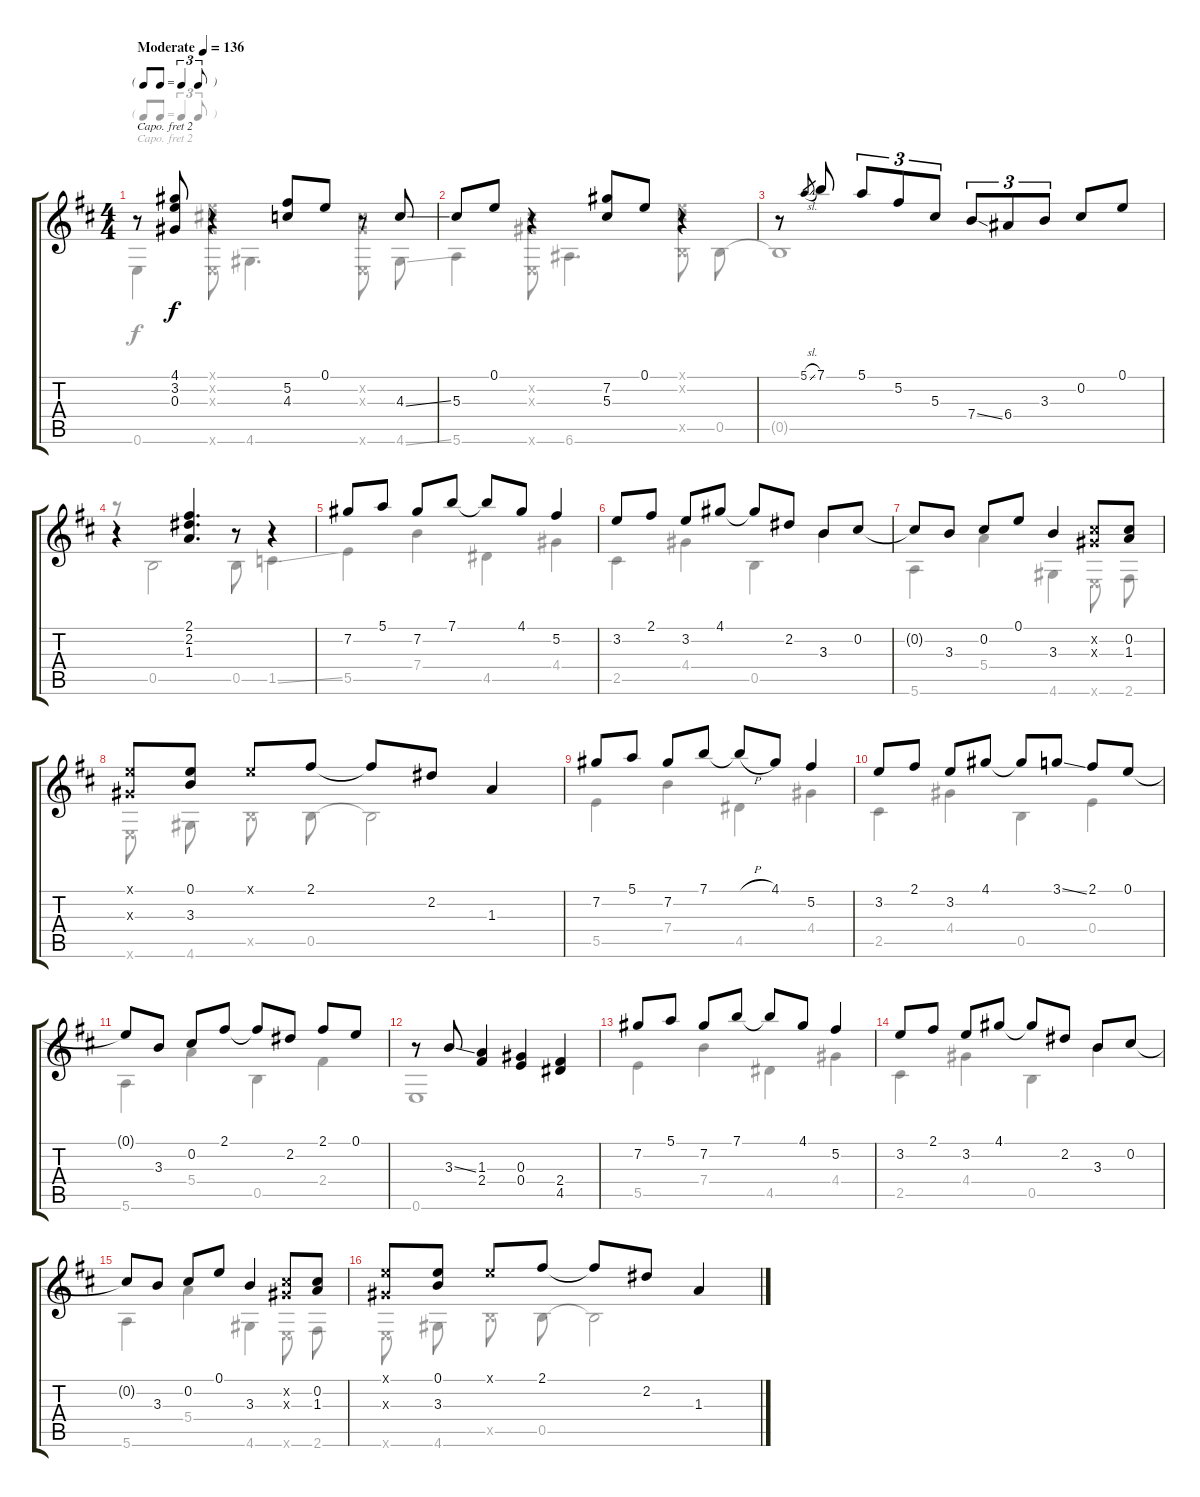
\track "" {instrument acousticguitarsteel}
\staff {score tabs}
\capo 2
\tuning (D4 B3 Gb3 D3 A2 D2) {hide}
\voice
\ts (4 4)
\tf triplet8th
\tempo (136 "Moderate")
\clef g2
\ks d
r.8{dy f instrument acousticguitarsteel} (4.1 3.2 0.3).8 r.4 (5.2 4.3).8 0.1.8 r.8 4.3{ss}.8 |
5.3.8 0.1.8 r.4 (7.2 5.3).8 0.1.8 r.4 |
r.8 5.1{sl}.8{gr} 7.1.8 5.1.8{tu (3 2)} 5.2.8{tu (3 2)} 5.3.8{tu (3 2)} 7.4{ss}.8{tu (3 2)} 6.4.8{tu (3 2)} 3.3.8{tu (3 2)} 0.2.8 0.1.8 |
r.4 (2.1 2.2 1.3).4{d} r.8 r.4 |
7.2.8 5.1.8 7.2.8 7.1.8 7.1{t}.8 4.1.8 5.2.4 |
3.2.8 2.1.8 3.2.8 4.1.8 4.1{t}.8 2.2.8 3.3.8 0.2.8 |
0.2{t}.8 3.3.8 0.2.8 0.1.8 3.3.4 (0.2{x} 0.3{x}).8 (0.2 1.3).8 |
(0.1{x} 0.3{x}).8 (0.1 3.3).8 0.1{x}.8 2.1.8 2.1{t}.8 2.2.8 1.3.4 |
7.2.8 5.1.8 7.2.8 7.1.8 7.1{h t}.8 4.1.8 5.2.4 |
3.2.8 2.1.8 3.2.8 4.1.8 4.1{t}.8 3.1{ss}.8 2.1.8 0.1.8 |
0.1{t}.8 3.3.8 0.2.8 2.1.8 2.1{t}.8 2.2.8 2.1.8 0.1.8 |
r.8 3.3{ss}.8 (1.3 2.4).4 (0.3 0.4).4 (2.4 4.5).4 |
7.2.8 5.1.8 7.2.8 7.1.8 7.1{t}.8 4.1.8 5.2.4 |
3.2.8 2.1.8 3.2.8 4.1.8 4.1{t}.8 2.2.8 3.3.8 0.2.8 |
0.2{t}.8 3.3.8 0.2.8 0.1.8 3.3.4 (0.2{x} 0.3{x}).8 (0.2 1.3).8 |
(0.1{x} 0.3{x}).8 (0.1 3.3).8 0.1{x}.8 2.1.8 2.1{t}.8 2.2.8 1.3.4
\voice
\clef g2
\ottava regular
\simile none
\ks d
0.6.4{dy f} (0.1{x} 0.2{x} 0.3{x} 0.6{x}).8 4.6.4{d} (0.2{x} 0.3{x} 0.6{x}).8{beam split} 4.6{ss}.8 |
5.6.4 (0.2{x} 0.3{x} 0.6{x}).8 6.6.4{d} (0.1{x} 0.2{x} 0.5{x}).8{beam split} 0.5.8 |
0.5{t}.1 |
r.8 0.5.2 0.5.8 1.5{ss}.4 |
5.5.4 7.4.4 4.5.4 4.4.4 |
2.5.4 4.4.4 0.5.4 3.3.4 |
5.6.4 5.4.4 4.6.4 0.6{x}.8{beam split} 2.6.8 |
0.6{x}.8{beam split} 4.6.8 0.5{x}.8{beam split} 0.5.8 0.5{t}.2 |
5.5.4 7.4.4 4.5.4 4.4.4 |
2.5.4 4.4.4 0.5.4 0.4.4 |
5.6.4 5.4.4 0.5.4 2.4.4 |
0.6.1 |
5.5.4 7.4.4 4.5.4 4.4.4 |
2.5.4 4.4.4 0.5.4 3.3.4 |
5.6.4 5.4.4 4.6.4 0.6{x}.8{beam split} 2.6.8 |
0.6{x}.8{beam split} 4.6.8 0.5{x}.8{beam split} 0.5.8 0.5{t}.2
